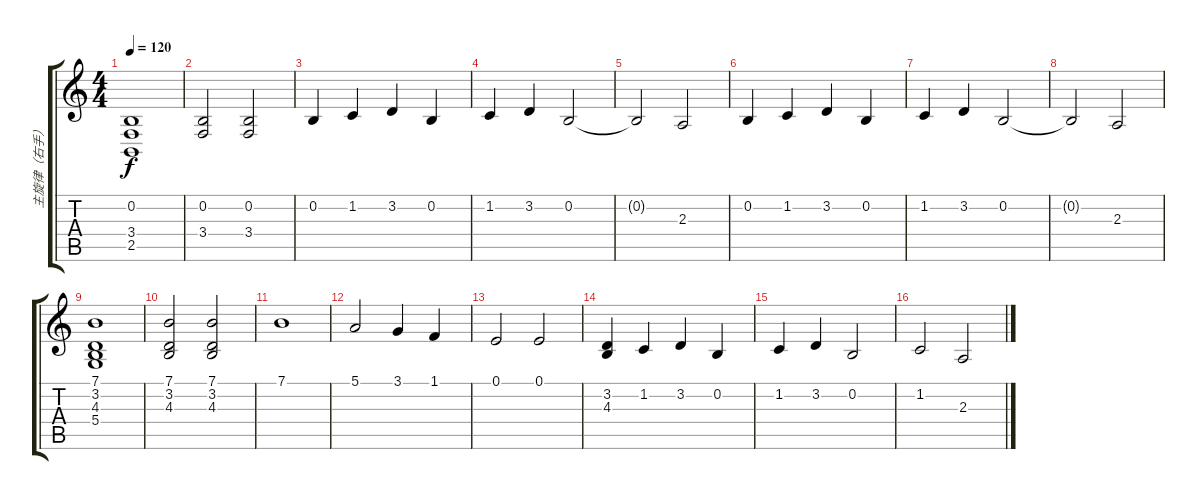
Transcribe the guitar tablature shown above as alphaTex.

\track ("主旋律（右手）" "主旋律（右手）") {instrument acousticgrandpiano}
\staff {score tabs}
\tuning (E4 B3 G3 D3 A2 E2) {hide}
\ts (4 4)
\tempo 120
\clef g2
\ks c
(0.2 3.4 2.5).1{dy f instrument acousticgrandpiano} |
(0.2 3.4).2 (0.2 3.4).2 |
0.2.4 1.2.4 3.2.4 0.2.4 |
1.2.4 3.2.4 0.2.2 |
0.2{t}.2 2.3.2 |
0.2.4 1.2.4 3.2.4 0.2.4 |
1.2.4 3.2.4 0.2.2 |
0.2{t}.2 2.3.2 |
(7.1 3.2 4.3 5.4).1 |
(7.1 3.2 4.3).2 (7.1 3.2 4.3).2 |
7.1.1 |
5.1.2 3.1.4 1.1.4 |
0.1.2 0.1.2 |
(3.2 4.3).4 1.2.4 3.2.4 0.2.4 |
1.2.4 3.2.4 0.2.2 |
1.2.2 2.3.2
